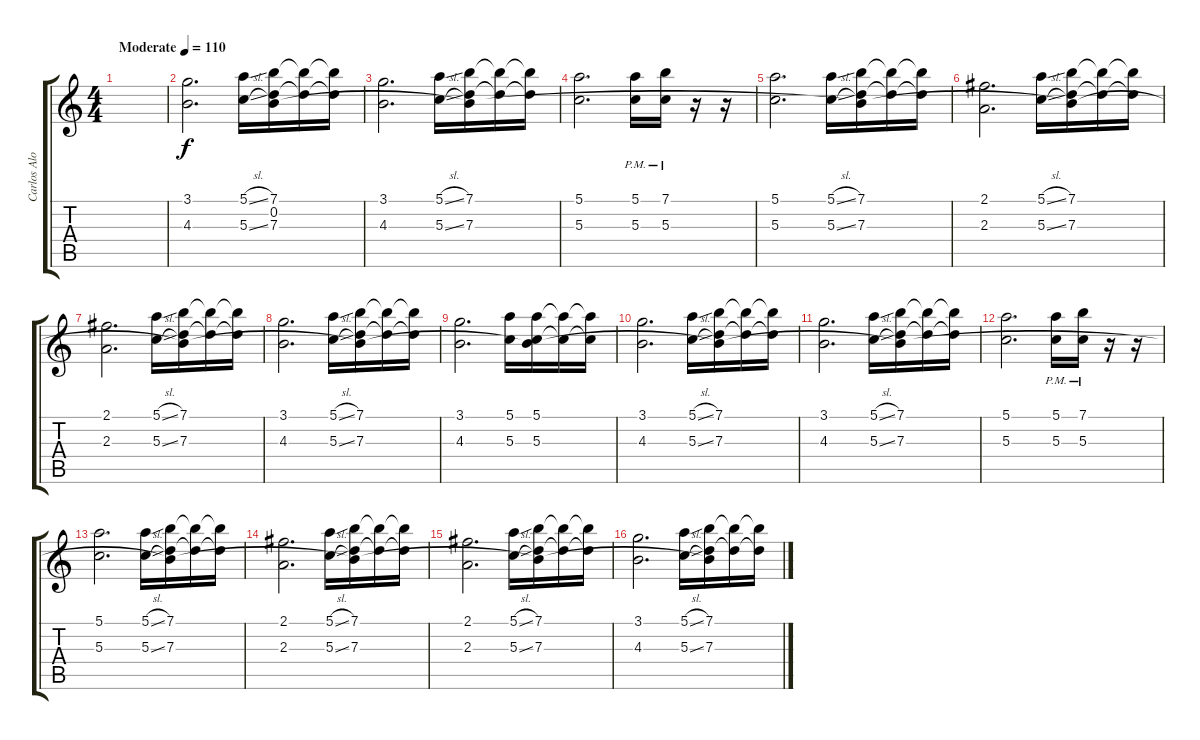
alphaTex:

\track ("Carlos Alomar" "Carlos Alo") {instrument electricguitarclean}
\staff {score tabs}
\tuning (E4 B3 G3 D3 A2 E2) {hide}
\ts (4 4)
\tempo (110 "Moderate")
\clef g2
\ks c
|
(3.1 4.3).2{d} (5.1{sl} 5.3{sl}).16 (7.1 0.2 7.3).16 (7.1{t} 7.3{t}).16 (7.1{t} 7.3{t}).16 |
(3.1 4.3).2{d} (5.1{sl} 5.3{sl}).16 (7.1 0.2{t} 7.3).16 (7.1{t} 7.3{t}).16 (7.1{t} 7.3{t}).16 |
(5.1 5.3).2{d} (5.1{pm} 5.3{pm}).16 (7.1{pm} 5.3{pm}).16 r.16 r.16 |
(5.1 5.3).2{d} (5.1{sl} 5.3{sl}).16 (7.1 0.2{t} 7.3).16 (7.1{t} 7.3{t}).16 (7.1{t} 7.3{t}).16 |
(2.1 2.3).2{d} (5.1{sl} 5.3{sl}).16 (7.1 0.2{t} 7.3).16 (7.1{t} 7.3{t}).16 (7.1{t} 7.3{t}).16 |
(2.1 2.3).2{d} (5.1{sl} 5.3{sl}).16 (7.1 0.2{t} 7.3).16 (7.1{t} 7.3{t}).16 (7.1{t} 7.3{t}).16 |
(3.1 4.3).2{d} (5.1{sl} 5.3{sl}).16 (7.1 0.2{t} 7.3).16 (7.1{t} 7.3{t}).16 (7.1{t} 7.3{t}).16 |
(3.1 4.3).2{d} (5.1 5.3).16 (5.1 0.2{t} 5.3).16 (5.1{t} 5.3{t}).16 (5.1{t} 5.3{t}).16 |
(3.1 4.3).2{d} (5.1{sl} 5.3{sl}).16 (7.1 0.2{t} 7.3).16 (7.1{t} 7.3{t}).16 (7.1{t} 7.3{t}).16 |
(3.1 4.3).2{d} (5.1{sl} 5.3{sl}).16 (7.1 0.2{t} 7.3).16 (7.1{t} 7.3{t}).16 (7.1{t} 7.3{t}).16 |
(5.1 5.3).2{d} (5.1{pm} 5.3{pm}).16 (7.1{pm} 5.3{pm}).16 r.16 r.16 |
(5.1 5.3).2{d} (5.1{sl} 5.3{sl}).16 (7.1 0.2{t} 7.3).16 (7.1{t} 7.3{t}).16 (7.1{t} 7.3{t}).16 |
(2.1 2.3).2{d} (5.1{sl} 5.3{sl}).16 (7.1 0.2{t} 7.3).16 (7.1{t} 7.3{t}).16 (7.1{t} 7.3{t}).16 |
(2.1 2.3).2{d} (5.1{sl} 5.3{sl}).16 (7.1 0.2{t} 7.3).16 (7.1{t} 7.3{t}).16 (7.1{t} 7.3{t}).16 |
(3.1 4.3).2{d} (5.1{sl} 5.3{sl}).16 (7.1 0.2{t} 7.3).16 (7.1{t} 7.3{t}).16 (7.1{t} 7.3{t}).16
